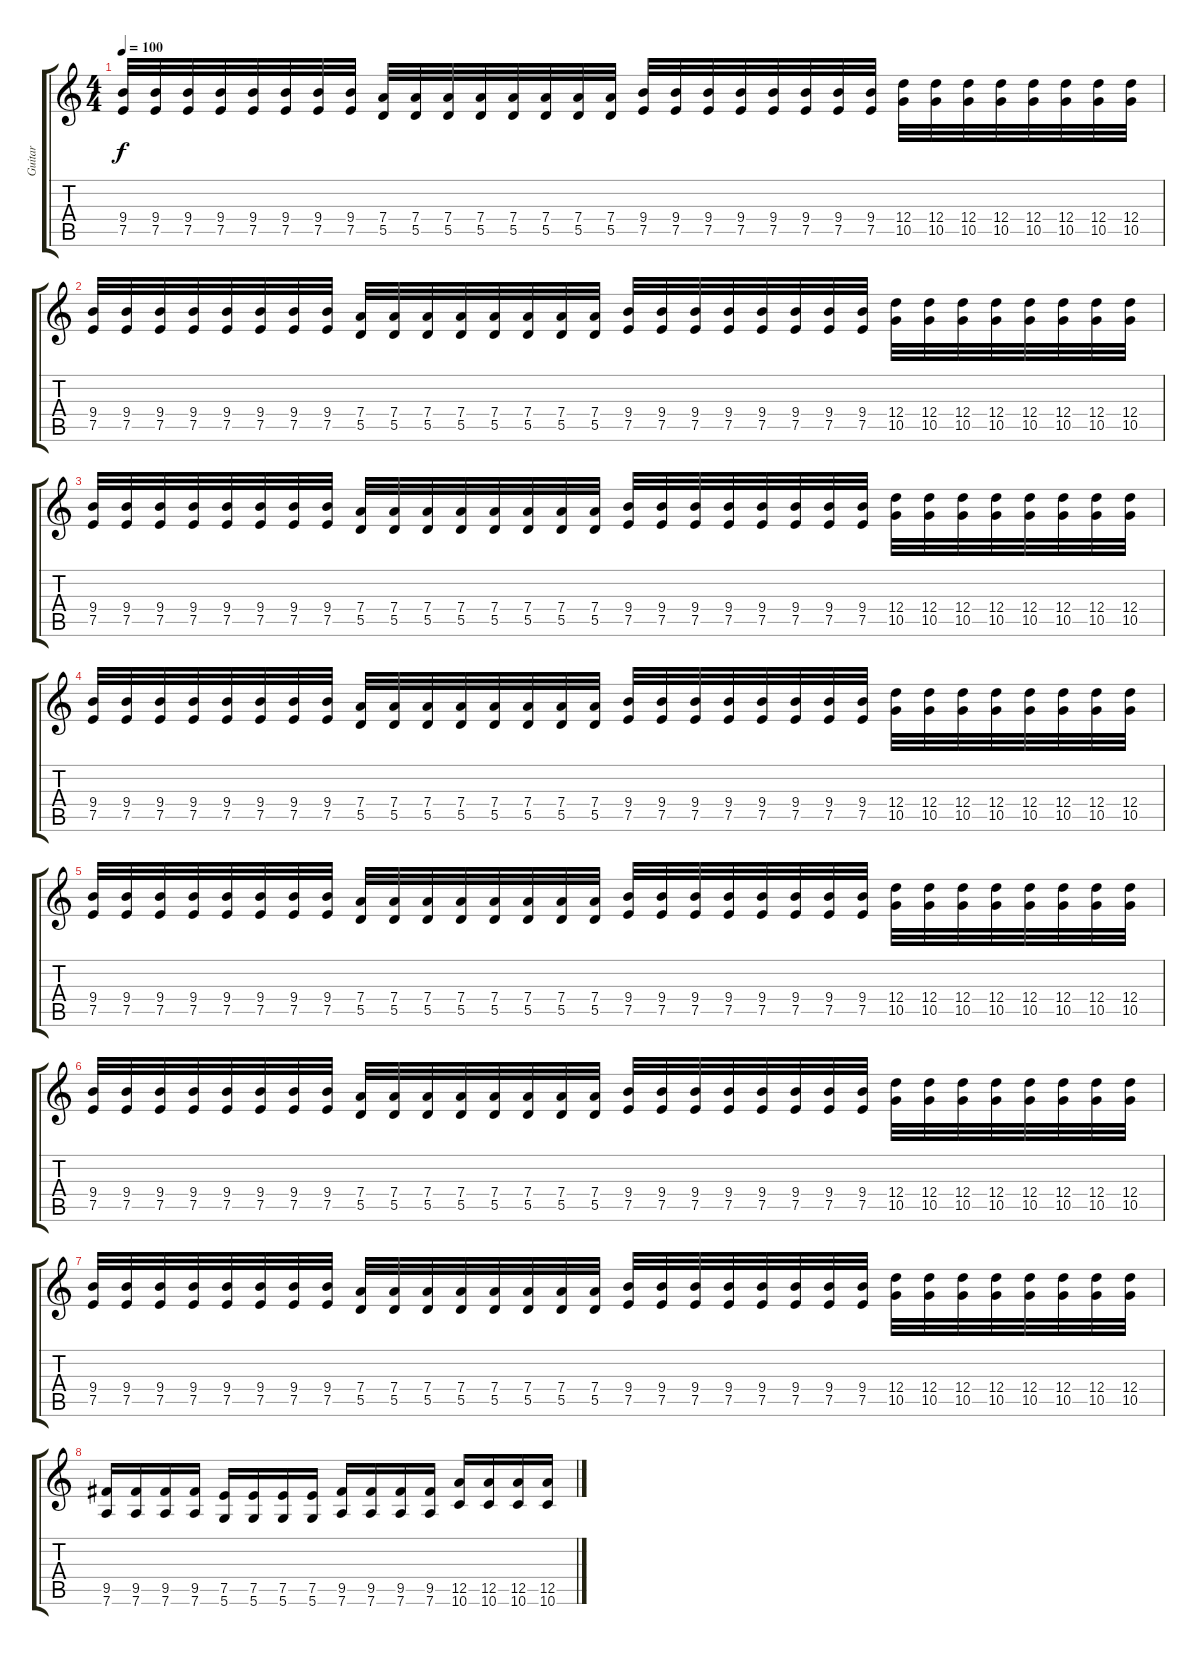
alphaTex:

\track ("Guitar" "Guitar") {instrument overdrivenguitar}
\staff {score tabs}
\tuning (E4 B3 G3 D3 A2 D2) {hide}
\ts (4 4)
\tempo 100
\clef g2
\ks c
(9.4 7.5).32{dy f} (9.4 7.5).32 (9.4 7.5).32 (9.4 7.5).32 (9.4 7.5).32 (9.4 7.5).32 (9.4 7.5).32 (9.4 7.5).32 (7.4 5.5).32 (7.4 5.5).32 (7.4 5.5).32 (7.4 5.5).32 (7.4 5.5).32 (7.4 5.5).32 (7.4 5.5).32 (7.4 5.5).32 (9.4 7.5).32 (9.4 7.5).32 (9.4 7.5).32 (9.4 7.5).32 (9.4 7.5).32 (9.4 7.5).32 (9.4 7.5).32 (9.4 7.5).32 (12.4 10.5).32 (12.4 10.5).32 (12.4 10.5).32 (12.4 10.5).32 (12.4 10.5).32 (12.4 10.5).32 (12.4 10.5).32 (12.4 10.5).32 |
(9.4 7.5).32 (9.4 7.5).32 (9.4 7.5).32 (9.4 7.5).32 (9.4 7.5).32 (9.4 7.5).32 (9.4 7.5).32 (9.4 7.5).32 (7.4 5.5).32 (7.4 5.5).32 (7.4 5.5).32 (7.4 5.5).32 (7.4 5.5).32 (7.4 5.5).32 (7.4 5.5).32 (7.4 5.5).32 (9.4 7.5).32 (9.4 7.5).32 (9.4 7.5).32 (9.4 7.5).32 (9.4 7.5).32 (9.4 7.5).32 (9.4 7.5).32 (9.4 7.5).32 (12.4 10.5).32 (12.4 10.5).32 (12.4 10.5).32 (12.4 10.5).32 (12.4 10.5).32 (12.4 10.5).32 (12.4 10.5).32 (12.4 10.5).32 |
(9.4 7.5).32 (9.4 7.5).32 (9.4 7.5).32 (9.4 7.5).32 (9.4 7.5).32 (9.4 7.5).32 (9.4 7.5).32 (9.4 7.5).32 (7.4 5.5).32 (7.4 5.5).32 (7.4 5.5).32 (7.4 5.5).32 (7.4 5.5).32 (7.4 5.5).32 (7.4 5.5).32 (7.4 5.5).32 (9.4 7.5).32 (9.4 7.5).32 (9.4 7.5).32 (9.4 7.5).32 (9.4 7.5).32 (9.4 7.5).32 (9.4 7.5).32 (9.4 7.5).32 (12.4 10.5).32 (12.4 10.5).32 (12.4 10.5).32 (12.4 10.5).32 (12.4 10.5).32 (12.4 10.5).32 (12.4 10.5).32 (12.4 10.5).32 |
(9.4 7.5).32 (9.4 7.5).32 (9.4 7.5).32 (9.4 7.5).32 (9.4 7.5).32 (9.4 7.5).32 (9.4 7.5).32 (9.4 7.5).32 (7.4 5.5).32 (7.4 5.5).32 (7.4 5.5).32 (7.4 5.5).32 (7.4 5.5).32 (7.4 5.5).32 (7.4 5.5).32 (7.4 5.5).32 (9.4 7.5).32 (9.4 7.5).32 (9.4 7.5).32 (9.4 7.5).32 (9.4 7.5).32 (9.4 7.5).32 (9.4 7.5).32 (9.4 7.5).32 (12.4 10.5).32 (12.4 10.5).32 (12.4 10.5).32 (12.4 10.5).32 (12.4 10.5).32 (12.4 10.5).32 (12.4 10.5).32 (12.4 10.5).32 |
(9.4 7.5).32 (9.4 7.5).32 (9.4 7.5).32 (9.4 7.5).32 (9.4 7.5).32 (9.4 7.5).32 (9.4 7.5).32 (9.4 7.5).32 (7.4 5.5).32 (7.4 5.5).32 (7.4 5.5).32 (7.4 5.5).32 (7.4 5.5).32 (7.4 5.5).32 (7.4 5.5).32 (7.4 5.5).32 (9.4 7.5).32 (9.4 7.5).32 (9.4 7.5).32 (9.4 7.5).32 (9.4 7.5).32 (9.4 7.5).32 (9.4 7.5).32 (9.4 7.5).32 (12.4 10.5).32 (12.4 10.5).32 (12.4 10.5).32 (12.4 10.5).32 (12.4 10.5).32 (12.4 10.5).32 (12.4 10.5).32 (12.4 10.5).32 |
(9.4 7.5).32 (9.4 7.5).32 (9.4 7.5).32 (9.4 7.5).32 (9.4 7.5).32 (9.4 7.5).32 (9.4 7.5).32 (9.4 7.5).32 (7.4 5.5).32 (7.4 5.5).32 (7.4 5.5).32 (7.4 5.5).32 (7.4 5.5).32 (7.4 5.5).32 (7.4 5.5).32 (7.4 5.5).32 (9.4 7.5).32 (9.4 7.5).32 (9.4 7.5).32 (9.4 7.5).32 (9.4 7.5).32 (9.4 7.5).32 (9.4 7.5).32 (9.4 7.5).32 (12.4 10.5).32 (12.4 10.5).32 (12.4 10.5).32 (12.4 10.5).32 (12.4 10.5).32 (12.4 10.5).32 (12.4 10.5).32 (12.4 10.5).32 |
(9.4 7.5).32 (9.4 7.5).32 (9.4 7.5).32 (9.4 7.5).32 (9.4 7.5).32 (9.4 7.5).32 (9.4 7.5).32 (9.4 7.5).32 (7.4 5.5).32 (7.4 5.5).32 (7.4 5.5).32 (7.4 5.5).32 (7.4 5.5).32 (7.4 5.5).32 (7.4 5.5).32 (7.4 5.5).32 (9.4 7.5).32 (9.4 7.5).32 (9.4 7.5).32 (9.4 7.5).32 (9.4 7.5).32 (9.4 7.5).32 (9.4 7.5).32 (9.4 7.5).32 (12.4 10.5).32 (12.4 10.5).32 (12.4 10.5).32 (12.4 10.5).32 (12.4 10.5).32 (12.4 10.5).32 (12.4 10.5).32 (12.4 10.5).32 |
(9.5 7.6).16 (9.5 7.6).16 (9.5 7.6).16 (9.5 7.6).16 (7.5 5.6).16 (7.5 5.6).16 (7.5 5.6).16 (7.5 5.6).16 (9.5 7.6).16 (9.5 7.6).16 (9.5 7.6).16 (9.5 7.6).16 (12.5 10.6).16 (12.5 10.6).16 (12.5 10.6).16 (12.5 10.6).16
